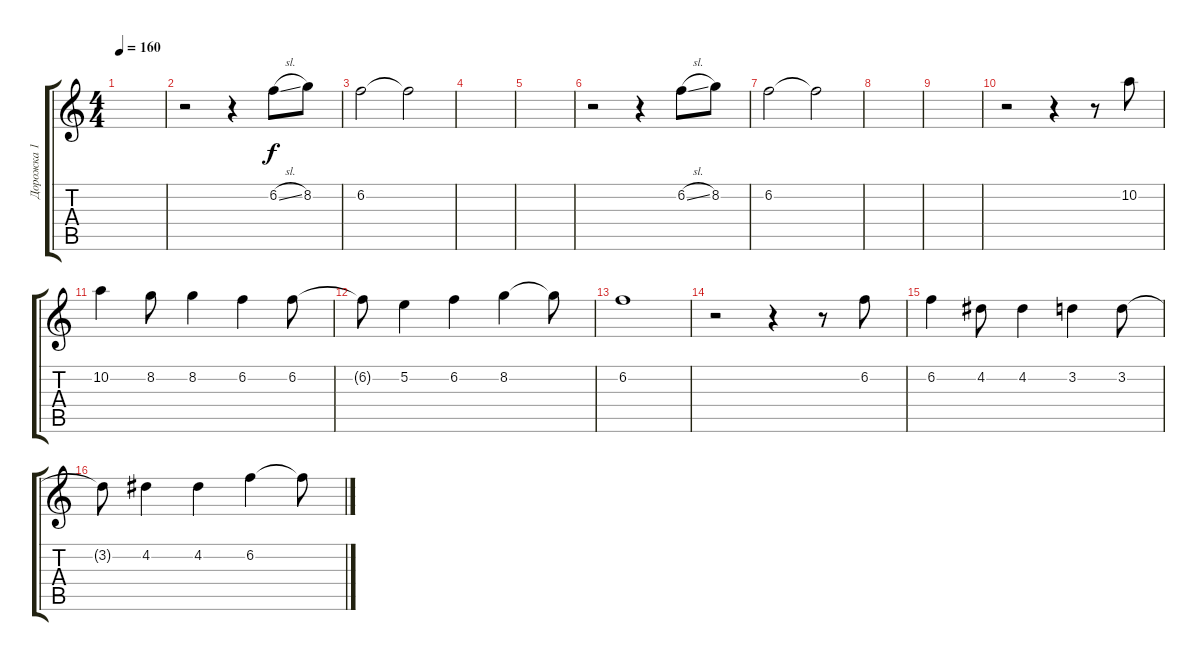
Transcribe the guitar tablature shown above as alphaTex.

\track ("Дорожка 1" "Дорожка 1") {instrument acousticguitarnylon}
\staff {score tabs}
\tuning (E4 B3 G3 D3 A2 E2) {hide}
\ts (4 4)
\tempo 160
\clef g2
\ks c
|
r.2 r.4 6.2{sl}.8 8.2.8 |
6.2.2 6.2{t}.2 |
|
|
r.2 r.4 6.2{sl}.8 8.2.8 |
6.2.2 6.2{t}.2 |
|
|
r.2 r.4 r.8 10.2.8 |
10.2.4 8.2.8 8.2.4 6.2.4 6.2.8 |
6.2{t}.8 5.2.4 6.2.4 8.2.4 8.2{t}.8 |
6.2.1 |
r.2 r.4 r.8 6.2.8 |
6.2.4 4.2.8 4.2.4 3.2.4 3.2.8 |
3.2{t}.8 4.2.4 4.2.4 6.2.4 6.2{t}.8
